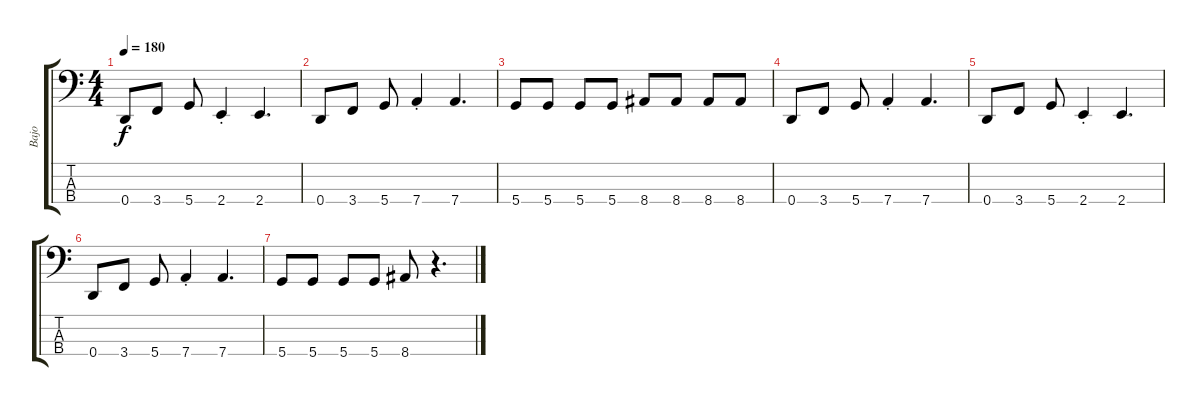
\track ("Bajo" "Bajo") {instrument electricbassfinger bank 67}
\staff {score tabs}
\tuning (G2 D2 A1 D1) {hide}
\ts (4 4)
\tempo 180
\clef f4
\ks c
0.4.8{dy f} 3.4.8 5.4.8 2.4{st}.4 2.4.4{d} |
0.4.8 3.4.8 5.4.8 7.4{st}.4 7.4.4{d} |
5.4.8 5.4.8 5.4.8 5.4.8 8.4.8 8.4.8 8.4.8 8.4.8 |
0.4.8 3.4.8 5.4.8 7.4{st}.4 7.4.4{d} |
0.4.8 3.4.8 5.4.8 2.4{st}.4 2.4.4{d} |
0.4.8 3.4.8 5.4.8 7.4{st}.4 7.4.4{d} |
5.4.8 5.4.8 5.4.8 5.4.8 8.4.8 r.4{d}
